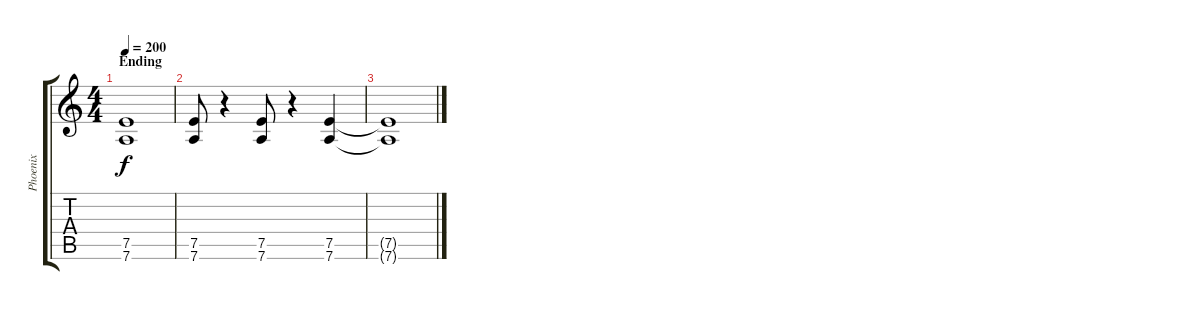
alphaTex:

\track ("Phoenix" "Phoenix") {instrument distortionguitar}
\staff {score tabs}
\tuning (E4 B3 G3 D3 A2 D2) {hide}
\ts (4 4)
\section ("" "Ending")
\tempo 200
\clef g2
\ks c
(7.5 7.6).1{dy f} |
(7.5 7.6).8 r.4 (7.5 7.6).8 r.4 (7.5 7.6).4 |
(7.5{t} 7.6{t}).1
